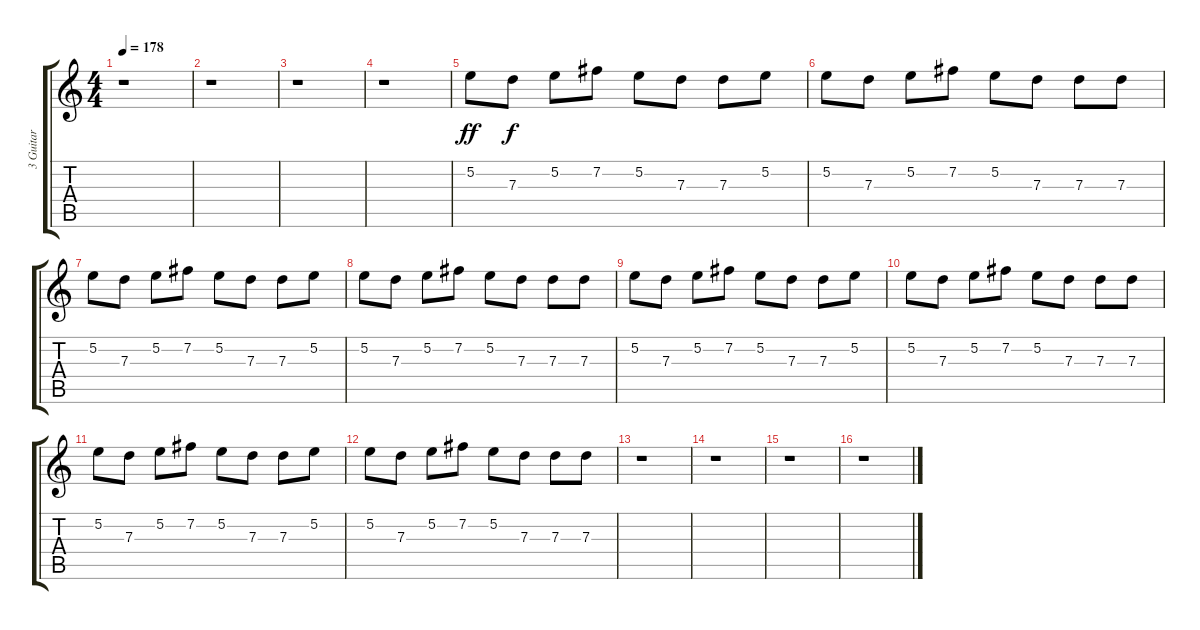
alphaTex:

\track ("3 Guitar" "3 Guitar") {instrument distortionguitar}
\staff {score tabs}
\tuning (E4 B3 G3 D3 A2 E2) {hide}
\ts (4 4)
\tempo 178
\clef g2
\ks c
r.1{dy ff} |
r.1 |
r.1 |
r.1 |
5.2.8 7.3.8{dy f} 5.2.8 7.2.8 5.2.8 7.3.8 7.3.8 5.2.8 |
5.2.8 7.3.8 5.2.8 7.2.8 5.2.8 7.3.8 7.3.8 7.3.8 |
5.2.8 7.3.8 5.2.8 7.2.8 5.2.8 7.3.8 7.3.8 5.2.8 |
5.2.8 7.3.8 5.2.8 7.2.8 5.2.8 7.3.8 7.3.8 7.3.8 |
5.2.8 7.3.8 5.2.8 7.2.8 5.2.8 7.3.8 7.3.8 5.2.8 |
5.2.8 7.3.8 5.2.8 7.2.8 5.2.8 7.3.8 7.3.8 7.3.8 |
5.2.8 7.3.8 5.2.8 7.2.8 5.2.8 7.3.8 7.3.8 5.2.8 |
5.2.8 7.3.8 5.2.8 7.2.8 5.2.8 7.3.8 7.3.8 7.3.8 |
r.1 |
r.1 |
r.1 |
r.1
